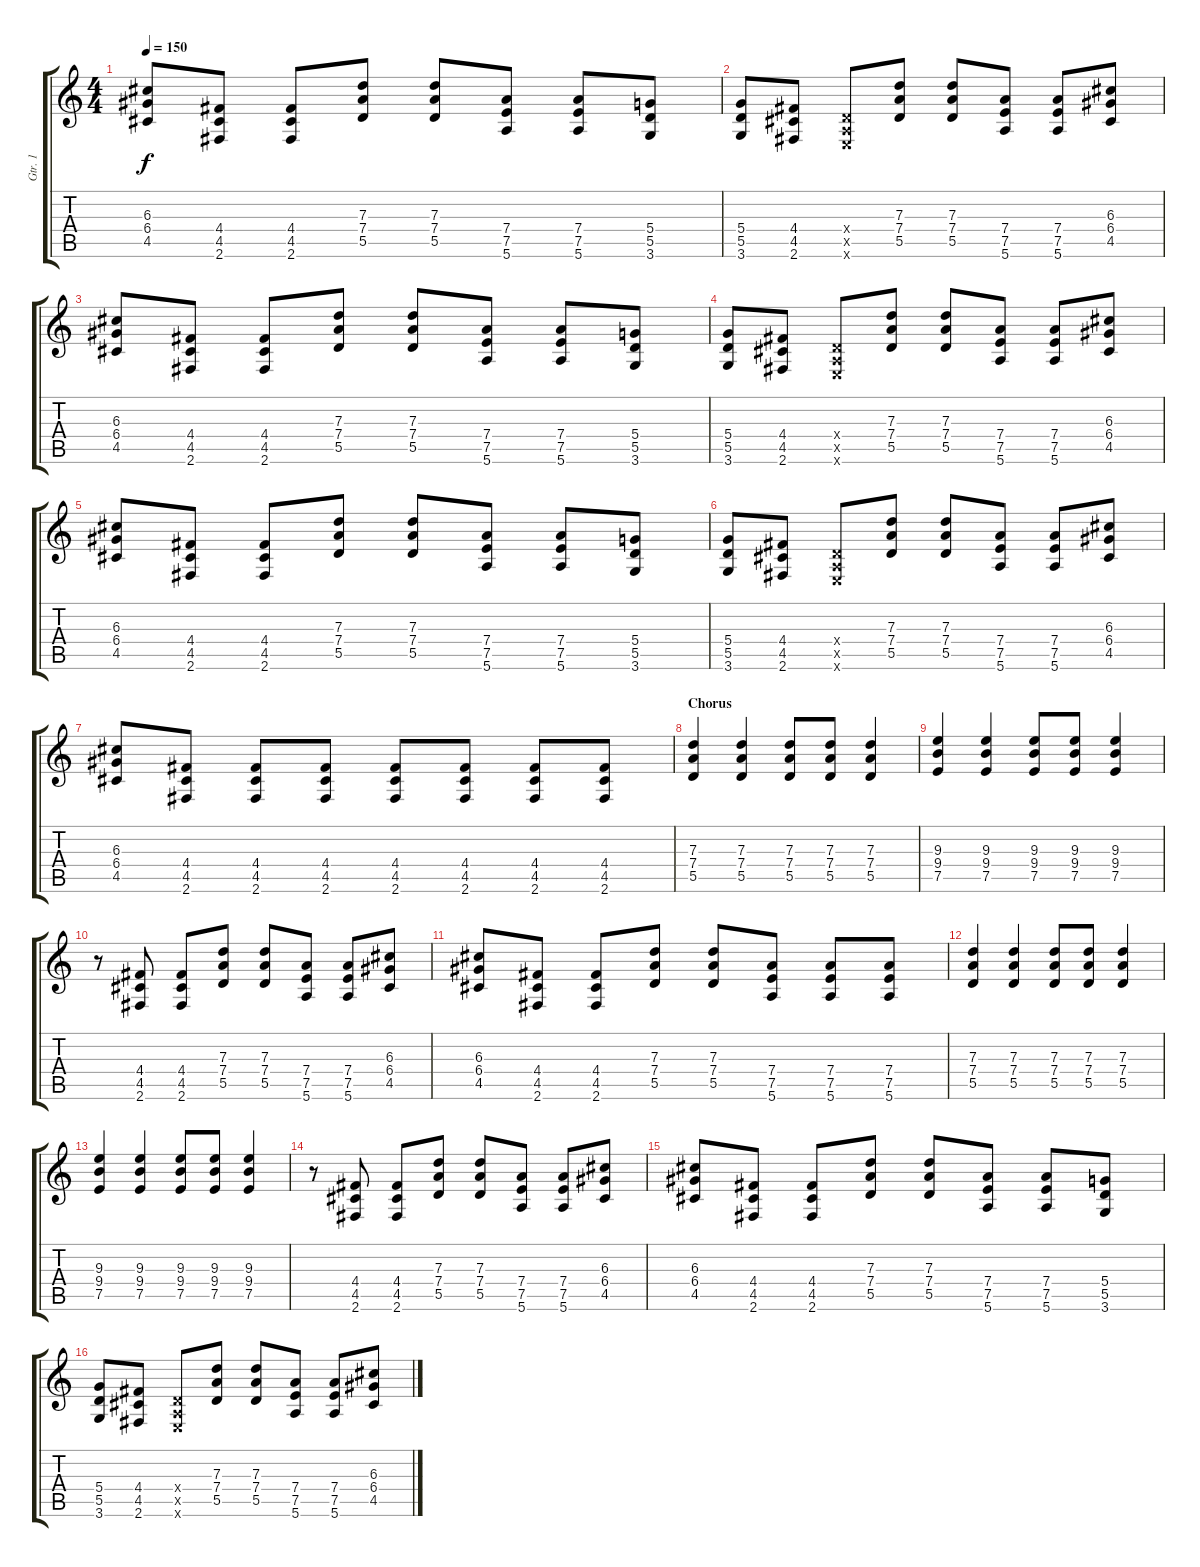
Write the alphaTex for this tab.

\track ("Gtr. 1" "Gtr. 1") {instrument distortionguitar}
\staff {score tabs}
\tuning (E4 B3 G3 D3 A2 E2) {hide}
\ts (4 4)
\tempo 150
\clef g2
\ks c
(6.3 6.4 4.5).8{dy f} (4.4 4.5 2.6).8 (4.4 4.5 2.6).8 (7.3 7.4 5.5).8 (7.3 7.4 5.5).8 (7.4 7.5 5.6).8 (7.4 7.5 5.6).8 (5.4 5.5 3.6).8 |
(5.4 5.5 3.6).8 (4.4 4.5 2.6).8 (0.4{x} 0.5{x} 0.6{x}).8 (7.3 7.4 5.5).8 (7.3 7.4 5.5).8 (7.4 7.5 5.6).8 (7.4 7.5 5.6).8 (6.3 6.4 4.5).8 |
(6.3 6.4 4.5).8 (4.4 4.5 2.6).8 (4.4 4.5 2.6).8 (7.3 7.4 5.5).8 (7.3 7.4 5.5).8 (7.4 7.5 5.6).8 (7.4 7.5 5.6).8 (5.4 5.5 3.6).8 |
(5.4 5.5 3.6).8 (4.4 4.5 2.6).8 (0.4{x} 0.5{x} 0.6{x}).8 (7.3 7.4 5.5).8 (7.3 7.4 5.5).8 (7.4 7.5 5.6).8 (7.4 7.5 5.6).8 (6.3 6.4 4.5).8 |
(6.3 6.4 4.5).8 (4.4 4.5 2.6).8 (4.4 4.5 2.6).8 (7.3 7.4 5.5).8 (7.3 7.4 5.5).8 (7.4 7.5 5.6).8 (7.4 7.5 5.6).8 (5.4 5.5 3.6).8 |
(5.4 5.5 3.6).8 (4.4 4.5 2.6).8 (0.4{x} 0.5{x} 0.6{x}).8 (7.3 7.4 5.5).8 (7.3 7.4 5.5).8 (7.4 7.5 5.6).8 (7.4 7.5 5.6).8 (6.3 6.4 4.5).8 |
(6.3 6.4 4.5).8 (4.4 4.5 2.6).8 (4.4 4.5 2.6).8 (4.4 4.5 2.6).8 (4.4 4.5 2.6).8 (4.4 4.5 2.6).8 (4.4 4.5 2.6).8 (4.4 4.5 2.6).8 |
\section ("" "Chorus")
(7.3 7.4 5.5).4 (7.3 7.4 5.5).4 (7.3 7.4 5.5).8 (7.3 7.4 5.5).8 (7.3 7.4 5.5).4 |
(9.3 9.4 7.5).4 (9.3 9.4 7.5).4 (9.3 9.4 7.5).8 (9.3 9.4 7.5).8 (9.3 9.4 7.5).4 |
r.8 (4.4 4.5 2.6).8 (4.4 4.5 2.6).8 (7.3 7.4 5.5).8 (7.3 7.4 5.5).8 (7.4 7.5 5.6).8 (7.4 7.5 5.6).8 (6.3 6.4 4.5).8 |
(6.3 6.4 4.5).8 (4.4 4.5 2.6).8 (4.4 4.5 2.6).8 (7.3 7.4 5.5).8 (7.3 7.4 5.5).8 (7.4 7.5 5.6).8 (7.4 7.5 5.6).8 (7.4 7.5 5.6).8 |
(7.3 7.4 5.5).4 (7.3 7.4 5.5).4 (7.3 7.4 5.5).8 (7.3 7.4 5.5).8 (7.3 7.4 5.5).4 |
(9.3 9.4 7.5).4 (9.3 9.4 7.5).4 (9.3 9.4 7.5).8 (9.3 9.4 7.5).8 (9.3 9.4 7.5).4 |
r.8 (4.4 4.5 2.6).8 (4.4 4.5 2.6).8 (7.3 7.4 5.5).8 (7.3 7.4 5.5).8 (7.4 7.5 5.6).8 (7.4 7.5 5.6).8 (6.3 6.4 4.5).8 |
(6.3 6.4 4.5).8 (4.4 4.5 2.6).8 (4.4 4.5 2.6).8 (7.3 7.4 5.5).8 (7.3 7.4 5.5).8 (7.4 7.5 5.6).8 (7.4 7.5 5.6).8 (5.4 5.5 3.6).8 |
(5.4 5.5 3.6).8 (4.4 4.5 2.6).8 (0.4{x} 0.5{x} 0.6{x}).8 (7.3 7.4 5.5).8 (7.3 7.4 5.5).8 (7.4 7.5 5.6).8 (7.4 7.5 5.6).8 (6.3 6.4 4.5).8
